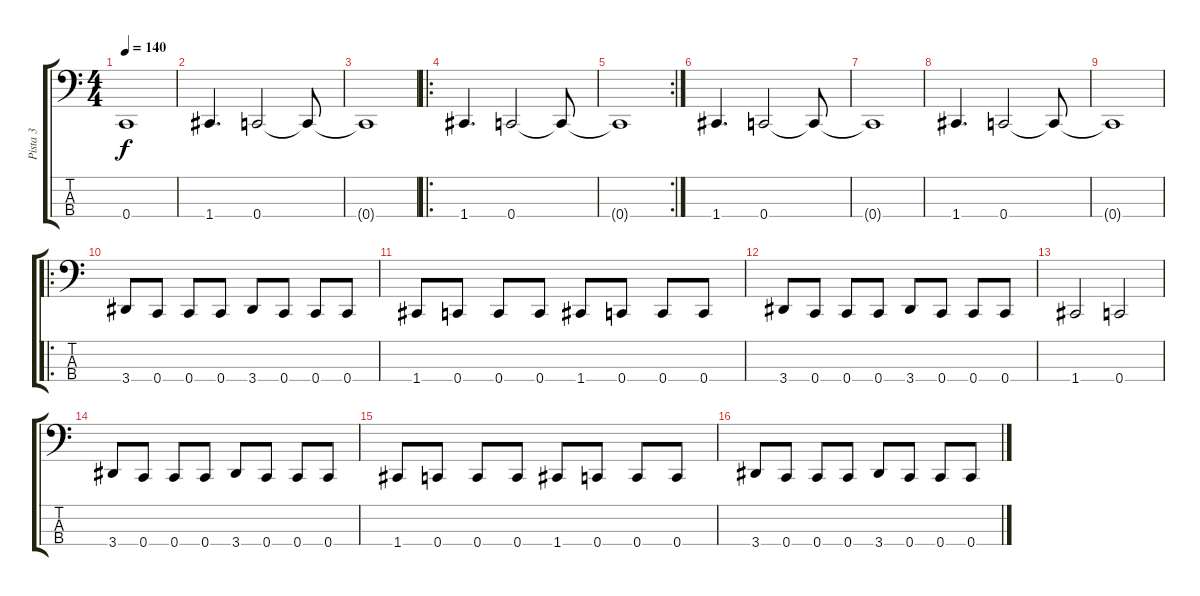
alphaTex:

\track ("Pista 3" "Pista 3") {instrument electricbassfinger}
\staff {score tabs}
\tuning (F2 C2 G1 C1) {hide}
\ts (4 4)
\tempo 140
\clef f4
\ks c
0.4{t}.1{dy f} |
1.4.4{d} 0.4.2 0.4{t}.8 |
0.4{t}.1 |
\ro
1.4.4{d} 0.4.2 0.4{t}.8 |
\rc 2
0.4{t}.1 |
1.4.4{d} 0.4.2 0.4{t}.8 |
0.4{t}.1 |
1.4.4{d} 0.4.2 0.4{t}.8 |
0.4{t}.1 |
\ro
3.4.8 0.4.8 0.4.8 0.4.8 3.4.8 0.4.8 0.4.8 0.4.8 |
1.4.8 0.4.8 0.4.8 0.4.8 1.4.8 0.4.8 0.4.8 0.4.8 |
3.4.8 0.4.8 0.4.8 0.4.8 3.4.8 0.4.8 0.4.8 0.4.8 |
1.4.2 0.4.2 |
3.4.8 0.4.8 0.4.8 0.4.8 3.4.8 0.4.8 0.4.8 0.4.8 |
1.4.8 0.4.8 0.4.8 0.4.8 1.4.8 0.4.8 0.4.8 0.4.8 |
3.4.8 0.4.8 0.4.8 0.4.8 3.4.8 0.4.8 0.4.8 0.4.8
